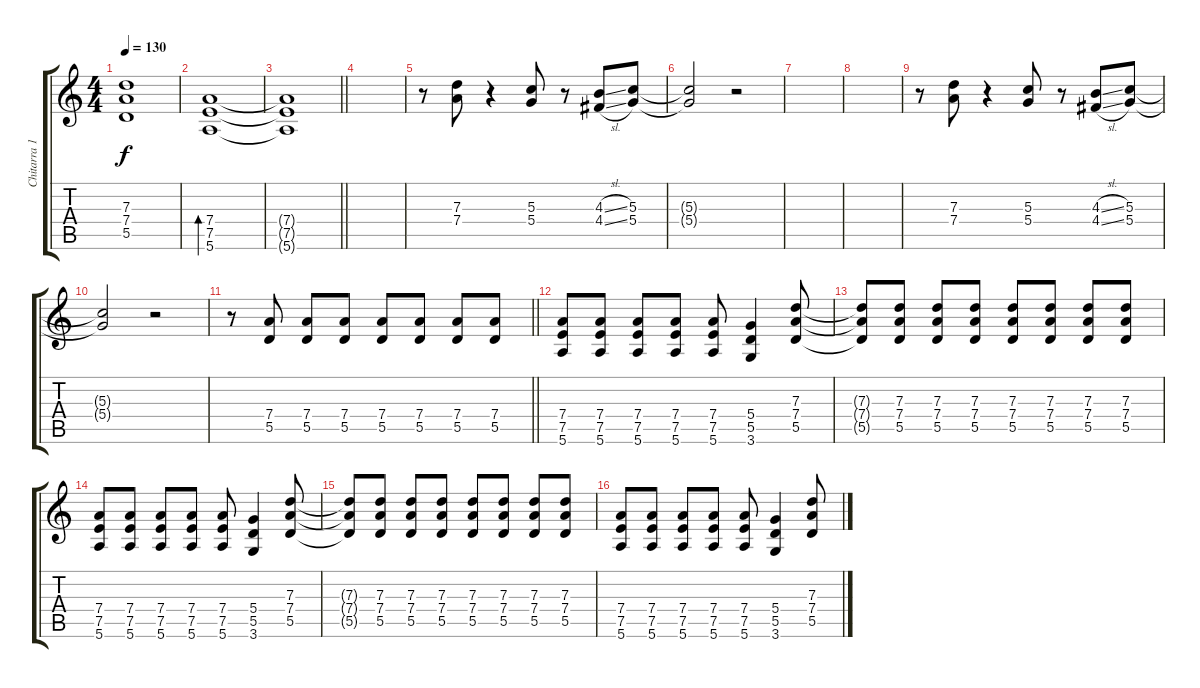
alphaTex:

\track ("Chitarra 1" "Chitarra 1") {instrument overdrivenguitar}
\staff {score tabs}
\tuning (E4 B3 G3 D3 A2 E2) {hide}
\ts (4 4)
\tempo 130
\clef g2
\ks c
(7.3{t} 7.4{t} 5.5{t}).1{dy f} |
(7.4 7.5 5.6).1{bd 240} |
\barLineRight lightlight
(7.4{t} 7.5{t} 5.6{t}).1 |
|
r.8 (7.3 7.4).8 r.4 (5.3 5.4).8 r.8 (4.3{sl} 4.4{sl}).8 (5.3 5.4).8 |
(5.3{t} 5.4{t}).2 r.2 |
|
|
r.8 (7.3 7.4).8 r.4 (5.3 5.4).8 r.8 (4.3{sl} 4.4{sl}).8 (5.3 5.4).8 |
(5.3{t} 5.4{t}).2 r.2 |
\barLineRight lightlight
r.8 (7.4 5.5).8 (7.4 5.5).8 (7.4 5.5).8 (7.4 5.5).8 (7.4 5.5).8 (7.4 5.5).8 (7.4 5.5).8 |
(7.4 7.5 5.6).8 (7.4 7.5 5.6).8 (7.4 7.5 5.6).8 (7.4 7.5 5.6).8 (7.4 7.5 5.6).8 (5.4 5.5 3.6).4 (7.3 7.4 5.5).8 |
(7.3{t} 7.4{t} 5.5{t}).8 (7.3 7.4 5.5).8 (7.3 7.4 5.5).8 (7.3 7.4 5.5).8 (7.3 7.4 5.5).8 (7.3 7.4 5.5).8 (7.3 7.4 5.5).8 (7.3 7.4 5.5).8 |
(7.4 7.5 5.6).8 (7.4 7.5 5.6).8 (7.4 7.5 5.6).8 (7.4 7.5 5.6).8 (7.4 7.5 5.6).8 (5.4 5.5 3.6).4 (7.3 7.4 5.5).8 |
(7.3{t} 7.4{t} 5.5{t}).8 (7.3 7.4 5.5).8 (7.3 7.4 5.5).8 (7.3 7.4 5.5).8 (7.3 7.4 5.5).8 (7.3 7.4 5.5).8 (7.3 7.4 5.5).8 (7.3 7.4 5.5).8 |
(7.4 7.5 5.6).8 (7.4 7.5 5.6).8 (7.4 7.5 5.6).8 (7.4 7.5 5.6).8 (7.4 7.5 5.6).8 (5.4 5.5 3.6).4 (7.3 7.4 5.5).8
